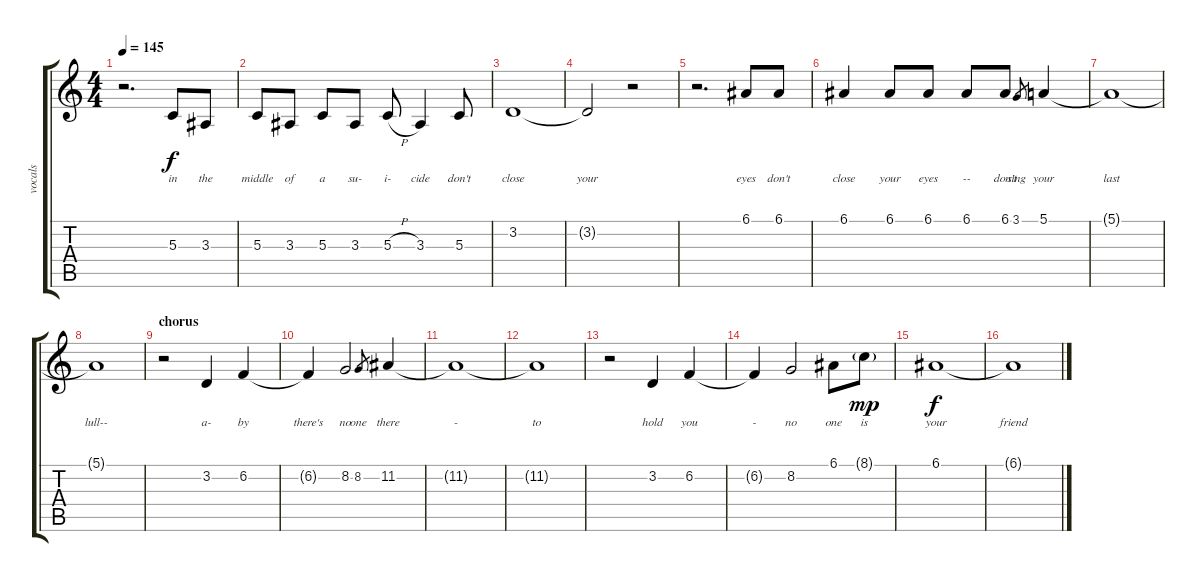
\track ("vocals" "vocals") {instrument lead2sawtooth}
\staff {score tabs}
\tuning (E4 B3 G3 D3 A2 E2) {hide}
\ts (4 4)
\tempo 145
\clef g2
\ks c
r.2{d dy f} 5.3.8{lyrics (0 "in") lyrics (1 "") lyrics (2 "") lyrics (3 "") lyrics (4 "")} 3.3.8{lyrics (0 "the") lyrics (1 "") lyrics (2 "") lyrics (3 "") lyrics (4 "")} |
5.3.8{lyrics (0 "middle") lyrics (1 "") lyrics (2 "") lyrics (3 "") lyrics (4 "")} 3.3.8{lyrics (0 "of") lyrics (1 "") lyrics (2 "") lyrics (3 "") lyrics (4 "")} 5.3.8{lyrics (0 "a") lyrics (1 "") lyrics (2 "") lyrics (3 "") lyrics (4 "")} 3.3.8{lyrics (0 "su-") lyrics (1 "") lyrics (2 "") lyrics (3 "") lyrics (4 "")} 5.3{h}.8{lyrics (0 "i-") lyrics (1 "") lyrics (2 "") lyrics (3 "") lyrics (4 "")} 3.3.4{lyrics (0 "cide") lyrics (1 "") lyrics (2 "") lyrics (3 "") lyrics (4 "")} 5.3.8{lyrics (0 "don't") lyrics (1 "") lyrics (2 "") lyrics (3 "") lyrics (4 "")} |
3.2.1{lyrics (0 "close") lyrics (1 "") lyrics (2 "") lyrics (3 "") lyrics (4 "")} |
3.2{t}.2{lyrics (0 "your") lyrics (1 "") lyrics (2 "") lyrics (3 "") lyrics (4 "")} r.2 |
r.2{d} 6.1.8{lyrics (0 "eyes") lyrics (1 "") lyrics (2 "") lyrics (3 "") lyrics (4 "")} 6.1.8{lyrics (0 "don't") lyrics (1 "") lyrics (2 "") lyrics (3 "") lyrics (4 "")} |
6.1.4{lyrics (0 "close") lyrics (1 "") lyrics (2 "") lyrics (3 "") lyrics (4 "")} 6.1.8{lyrics (0 "your") lyrics (1 "") lyrics (2 "") lyrics (3 "") lyrics (4 "")} 6.1.8{lyrics (0 "eyes") lyrics (1 "") lyrics (2 "") lyrics (3 "") lyrics (4 "")} 6.1.8{lyrics (0 "--") lyrics (1 "") lyrics (2 "") lyrics (3 "") lyrics (4 "")} 6.1.8{lyrics (0 "don't") lyrics (1 "") lyrics (2 "") lyrics (3 "") lyrics (4 "")} 3.1.8{lyrics (0 "sing") lyrics (1 "") lyrics (2 "") lyrics (3 "") lyrics (4 "") gr} 5.1.4{lyrics (0 "your") lyrics (1 "") lyrics (2 "") lyrics (3 "") lyrics (4 "")} |
5.1{t}.1{lyrics (0 "last") lyrics (1 "") lyrics (2 "") lyrics (3 "") lyrics (4 "")} |
5.1{t}.1{lyrics (0 "lull--") lyrics (1 "") lyrics (2 "") lyrics (3 "") lyrics (4 "")} |
\section ("" "chorus")
r.2 3.2.4{lyrics (0 "a-") lyrics (1 "") lyrics (2 "") lyrics (3 "") lyrics (4 "")} 6.2.4{lyrics (0 "by") lyrics (1 "") lyrics (2 "") lyrics (3 "") lyrics (4 "")} |
6.2{t}.4{lyrics (0 "there's") lyrics (1 "") lyrics (2 "") lyrics (3 "") lyrics (4 "")} 8.2.2{lyrics (0 "no") lyrics (1 "") lyrics (2 "") lyrics (3 "") lyrics (4 "")} 8.2.8{lyrics (0 "one") lyrics (1 "") lyrics (2 "") lyrics (3 "") lyrics (4 "") gr} 11.2.4{lyrics (0 "there") lyrics (1 "") lyrics (2 "") lyrics (3 "") lyrics (4 "")} |
11.2{t}.1{lyrics (0 "-") lyrics (1 "") lyrics (2 "") lyrics (3 "") lyrics (4 "")} |
11.2{t}.1{lyrics (0 "to") lyrics (1 "") lyrics (2 "") lyrics (3 "") lyrics (4 "")} |
r.2 3.2.4{lyrics (0 "hold") lyrics (1 "") lyrics (2 "") lyrics (3 "") lyrics (4 "")} 6.2.4{lyrics (0 "you") lyrics (1 "") lyrics (2 "") lyrics (3 "") lyrics (4 "")} |
6.2{t}.4{lyrics (0 "-") lyrics (1 "") lyrics (2 "") lyrics (3 "") lyrics (4 "")} 8.2.2{lyrics (0 "no") lyrics (1 "") lyrics (2 "") lyrics (3 "") lyrics (4 "")} 6.1.8{lyrics (0 "one") lyrics (1 "") lyrics (2 "") lyrics (3 "") lyrics (4 "")} 8.1{g}.8{lyrics (0 "is") lyrics (1 "") lyrics (2 "") lyrics (3 "") lyrics (4 "") dy mp} |
6.1.1{lyrics (0 "your") lyrics (1 "") lyrics (2 "") lyrics (3 "") lyrics (4 "") dy f} |
6.1{t}.1{lyrics (0 "friend") lyrics (1 "") lyrics (2 "") lyrics (3 "") lyrics (4 "")}
